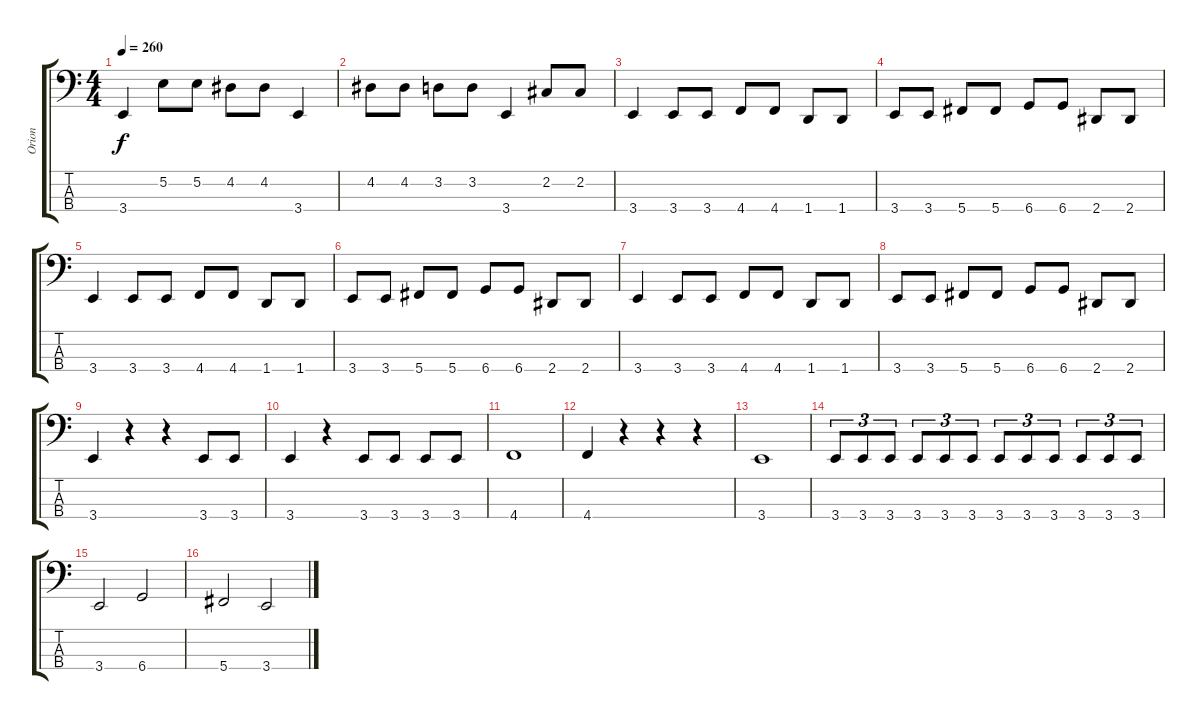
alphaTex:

\track ("Orion" "Orion") {instrument electricbassfinger}
\staff {score tabs}
\tuning (E2 B1 Gb1 Db1) {hide}
\ts (4 4)
\tempo 260
\clef f4
\ks c
3.4.4{dy f} 5.2.8 5.2.8 4.2.8 4.2.8 3.4.4 |
4.2.8 4.2.8 3.2.8 3.2.8 3.4.4 2.2.8 2.2.8 |
3.4.4 3.4.8 3.4.8 4.4.8 4.4.8 1.4.8 1.4.8 |
3.4.8 3.4.8 5.4.8 5.4.8 6.4.8 6.4.8 2.4.8 2.4.8 |
3.4.4 3.4.8 3.4.8 4.4.8 4.4.8 1.4.8 1.4.8 |
3.4.8 3.4.8 5.4.8 5.4.8 6.4.8 6.4.8 2.4.8 2.4.8 |
3.4.4 3.4.8 3.4.8 4.4.8 4.4.8 1.4.8 1.4.8 |
3.4.8 3.4.8 5.4.8 5.4.8 6.4.8 6.4.8 2.4.8 2.4.8 |
3.4.4 r.4 r.4 3.4.8 3.4.8 |
3.4.4 r.4 3.4.8 3.4.8 3.4.8 3.4.8 |
4.4.1 |
4.4.4 r.4 r.4 r.4 |
3.4.1 |
3.4.8{tu (3 2)} 3.4.8{tu (3 2)} 3.4.8{tu (3 2)} 3.4.8{tu (3 2)} 3.4.8{tu (3 2)} 3.4.8{tu (3 2)} 3.4.8{tu (3 2)} 3.4.8{tu (3 2)} 3.4.8{tu (3 2)} 3.4.8{tu (3 2)} 3.4.8{tu (3 2)} 3.4.8{tu (3 2)} |
3.4.2 6.4.2 |
5.4.2 3.4.2
